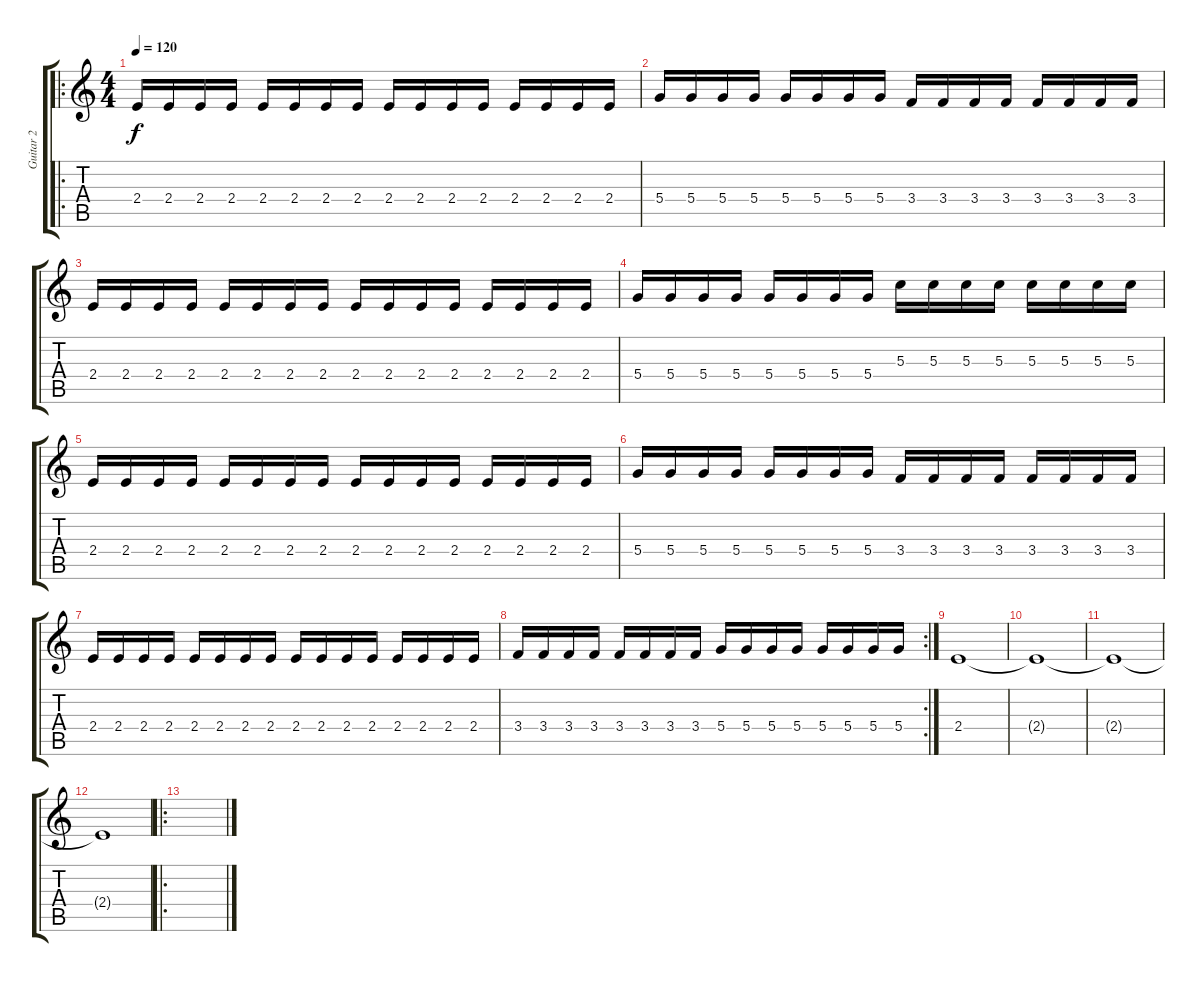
\track ("Guitar 2" "Guitar 2") {instrument distortionguitar}
\staff {score tabs}
\tuning (E4 B3 G3 D3 A2 E2) {hide}
\ro
\ts (4 4)
\tempo 120
\clef g2
\ks c
2.4.16{dy f} 2.4.16 2.4.16 2.4.16 2.4.16 2.4.16 2.4.16 2.4.16 2.4.16 2.4.16 2.4.16 2.4.16 2.4.16 2.4.16 2.4.16 2.4.16 |
5.4.16 5.4.16 5.4.16 5.4.16 5.4.16 5.4.16 5.4.16 5.4.16 3.4.16 3.4.16 3.4.16 3.4.16 3.4.16 3.4.16 3.4.16 3.4.16 |
2.4.16 2.4.16 2.4.16 2.4.16 2.4.16 2.4.16 2.4.16 2.4.16 2.4.16 2.4.16 2.4.16 2.4.16 2.4.16 2.4.16 2.4.16 2.4.16 |
5.4.16 5.4.16 5.4.16 5.4.16 5.4.16 5.4.16 5.4.16 5.4.16 5.3.16 5.3.16 5.3.16 5.3.16 5.3.16 5.3.16 5.3.16 5.3.16 |
2.4.16 2.4.16 2.4.16 2.4.16 2.4.16 2.4.16 2.4.16 2.4.16 2.4.16 2.4.16 2.4.16 2.4.16 2.4.16 2.4.16 2.4.16 2.4.16 |
5.4.16 5.4.16 5.4.16 5.4.16 5.4.16 5.4.16 5.4.16 5.4.16 3.4.16 3.4.16 3.4.16 3.4.16 3.4.16 3.4.16 3.4.16 3.4.16 |
2.4.16 2.4.16 2.4.16 2.4.16 2.4.16 2.4.16 2.4.16 2.4.16 2.4.16 2.4.16 2.4.16 2.4.16 2.4.16 2.4.16 2.4.16 2.4.16 |
\rc 2
3.4.16 3.4.16 3.4.16 3.4.16 3.4.16 3.4.16 3.4.16 3.4.16 5.4.16 5.4.16 5.4.16 5.4.16 5.4.16 5.4.16 5.4.16 5.4.16 |
2.4.1 |
2.4{t}.1 |
2.4{t}.1 |
2.4{t}.1 |
\ro
